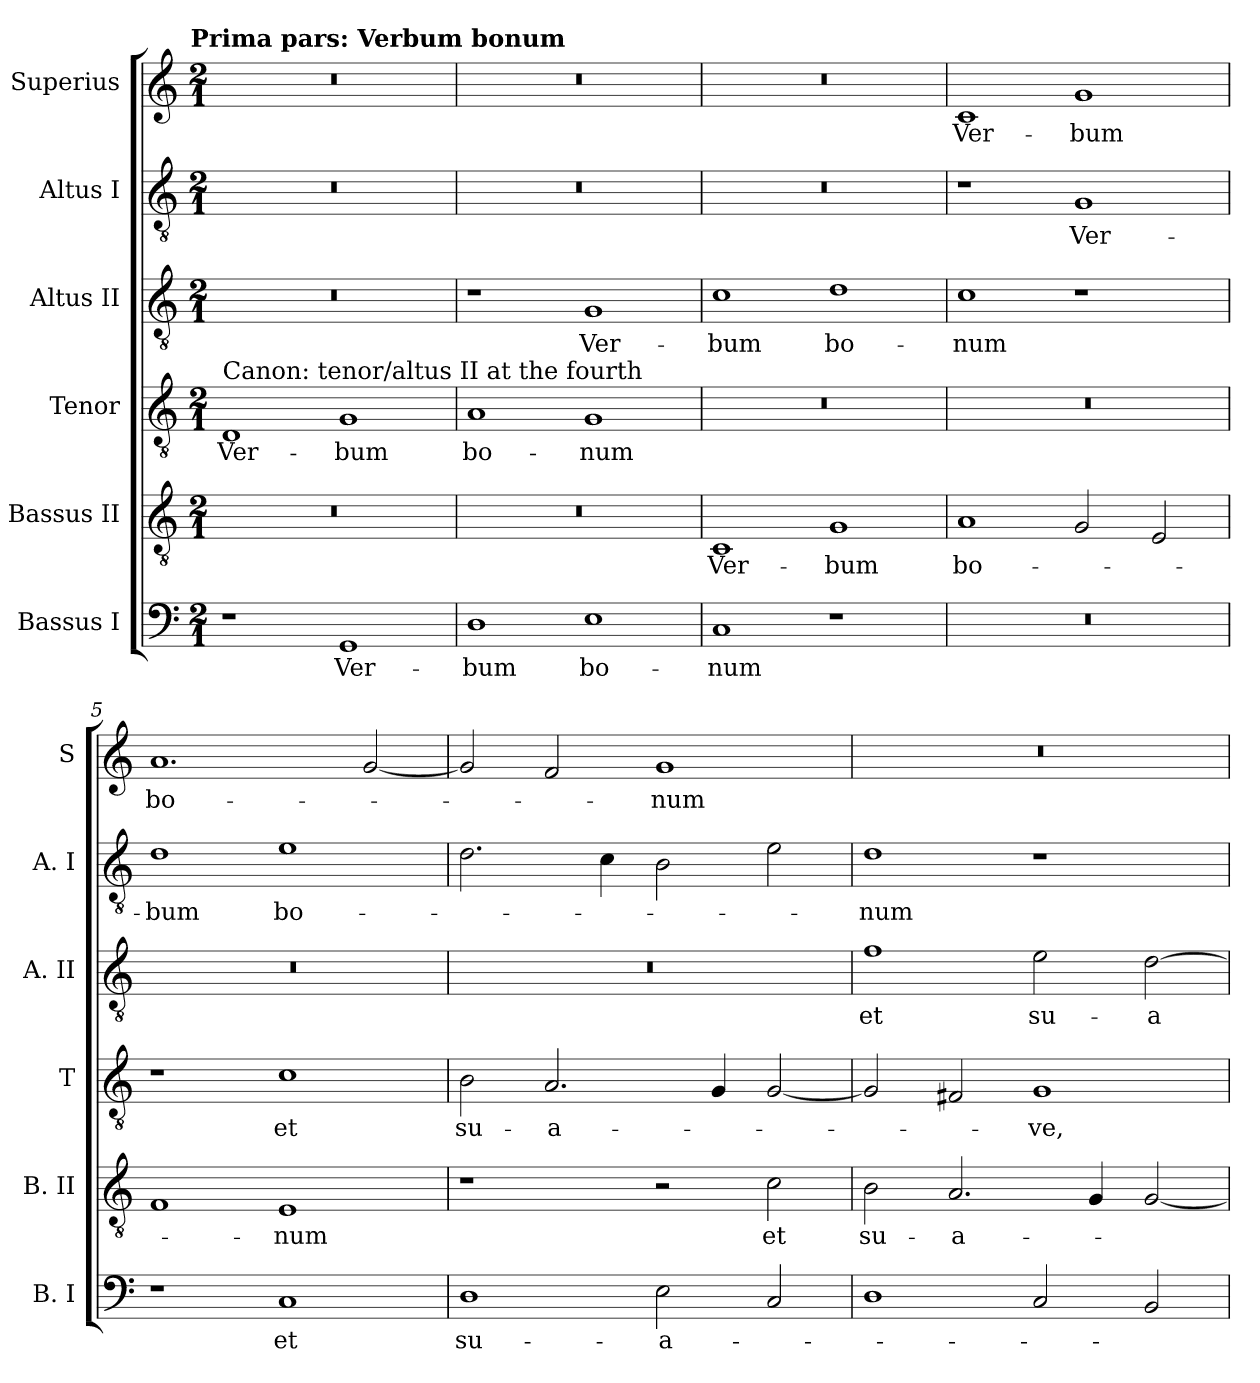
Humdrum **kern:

**kern	**text	**kern	**text	**kern	**text	**kern	**text	**kern	**text	**kern	**text
*part6	*part6	*part5	*part5	*part4	*part4	*part3	*part3	*part2	*part2	*part1	*part1
*staff6	*staff6	*staff5	*staff5	*staff4	*staff4	*staff3	*staff3	*staff2	*staff2	*staff1	*staff1
*I"Bassus I	*	*I"Bassus II	*	*I"Tenor	*	*I"Altus II	*	*I"Altus I	*	*I"Superius	*
*I'B. I	*	*I'B. II	*	*I'T	*	*I'A. II	*	*I'A. I	*	*I'S	*
*clefF4	*	*clefGv2	*	*clefGv2	*	*clefGv2	*	*clefGv2	*	*clefG2	*
*k[]	*	*k[]	*	*k[]	*	*k[]	*	*k[]	*	*k[]	*
*C:	*	*C:	*	*C:	*	*C:	*	*C:	*	*C:	*
!!LO:TX:omd:t=Prima pars&colon; Verbum bonum
*M2/1	*	*M2/1	*	*M2/1	*	*M2/1	*	*M2/1	*	*M2/1	*
=1	=1	=1	=1	=1	=1	=1	=1	=1	=1	=1	=1
!	!	!	!	!LO:TX:a:t=Canon&colon; tenor/altus II at the fourth	!	!	!	!	!	!	!
1r	.	0r	.	1D	Ver-	0r	.	0r	.	0r	.
1GG	Ver-	.	.	1G	-bum	.	.	.	.	.	.
=2	=2	=2	=2	=2	=2	=2	=2	=2	=2	=2	=2
1D	-bum	0r	.	1A	bo-	1r	.	0r	.	0r	.
1E	bo-	.	.	1G	-num	1G	Ver-	.	.	.	.
=3	=3	=3	=3	=3	=3	=3	=3	=3	=3	=3	=3
1C	-num	1C	Ver-	0r	.	1c	-bum	0r	.	0r	.
1r	.	1G	-bum	.	.	1d	bo-	.	.	.	.
=4	=4	=4	=4	=4	=4	=4	=4	=4	=4	=4	=4
0r	.	1A	bo-	0r	.	1c	-num	1r	.	1c	Ver-
.	.	2G	.	.	.	1r	.	1G	Ver-	1g	-bum
.	.	2E	.	.	.	.	.	.	.	.	.
=5	=5	=5	=5	=5	=5	=5	=5	=5	=5	=5	=5
1r	.	1F	.	1r	.	0r	.	1d	-bum	1.a	bo-
1C	et	1E	-num	1c	et	.	.	1e	bo-	.	.
.	.	.	.	.	.	.	.	.	.	[2g	.
=6	=6	=6	=6	=6	=6	=6	=6	=6	=6	=6	=6
1D	su-	1r	.	2B	su-	0r	.	2.d	.	2g]	.
.	.	.	.	2.A	-a-	.	.	.	.	2f	.
.	.	.	.	.	.	.	.	4c	.	.	.
2E	-a-	2r	.	.	.	.	.	2B	.	1g	-num
.	.	.	.	4G	.	.	.	.	.	.	.
2C	.	2c	et	[2G	.	.	.	2e	.	.	.
=7	=7	=7	=7	=7	=7	=7	=7	=7	=7	=7	=7
1D	.	2B	su-	2G]	.	1f	et	1d	-num	0r	.
.	.	2.A	-a-	2F#X	.	.	.	.	.	.	.
2C	.	.	.	1G	-ve,	2e	su-	1r	.	.	.
.	.	4G	.	.	.	.	.	.	.	.	.
2BB	.	[2G	.	.	.	[2d	-a-	.	.	.	.
=	=	=	=	=	=	=	=	=	=	=	=
*-	*-	*-	*-	*-	*-	*-	*-	*-	*-	*-	*-
